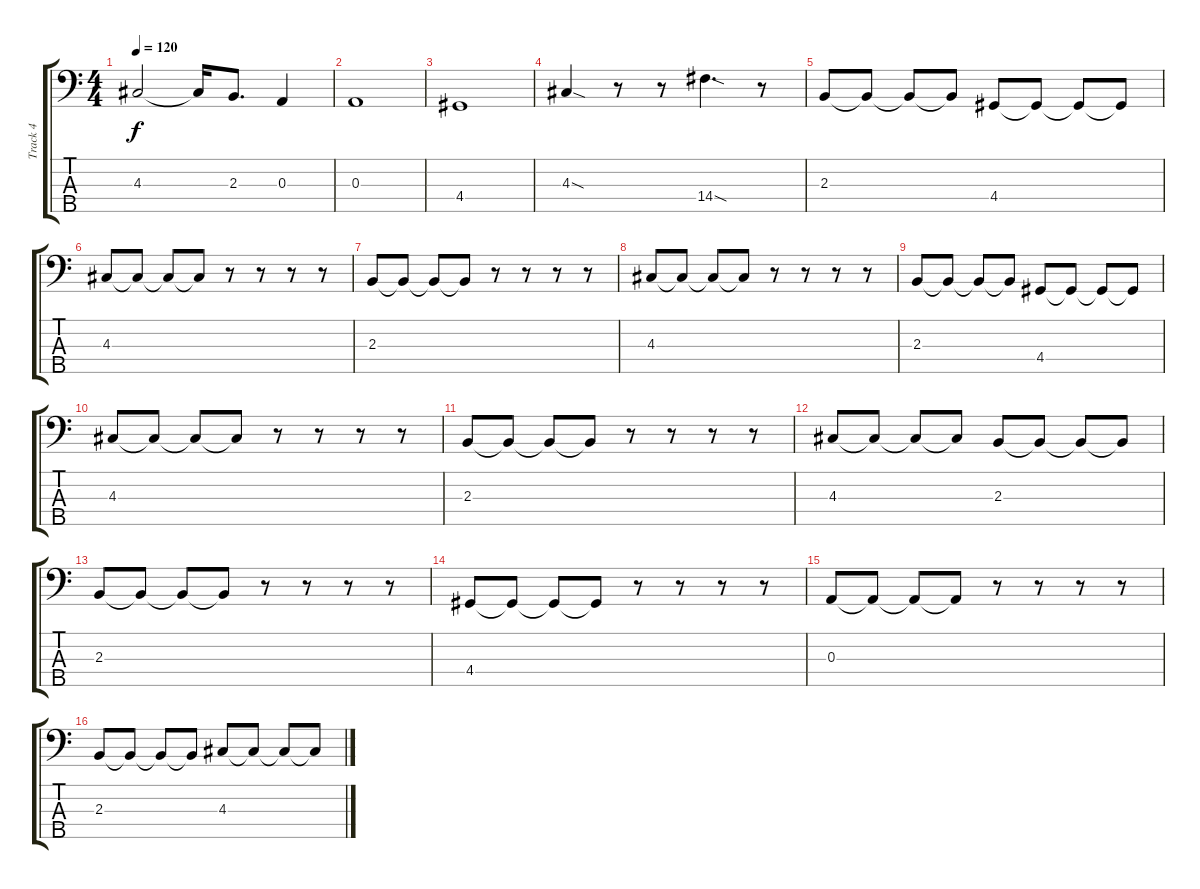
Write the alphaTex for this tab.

\track ("Track 4" "Track 4") {instrument electricbassfinger}
\staff {score tabs}
\tuning (G2 D2 A1 E1 B0) {hide}
\ts (4 4)
\tempo 120
\clef f4
\ks c
4.3.2{dy f} 4.3{t}.16 2.3.8{d} 0.3.4 |
0.3.1 |
4.4.1 |
4.3{sod}.4 r.8 r.8 14.4{sod}.4{d} r.8 |
2.3.8 2.3{t}.8 2.3{t}.8 2.3{t}.8 4.4.8 4.4{t}.8 4.4{t}.8 4.4{t}.8 |
4.3.8 4.3{t}.8 4.3{t}.8 4.3{t}.8 r.8 r.8 r.8 r.8 |
2.3.8 2.3{t}.8 2.3{t}.8 2.3{t}.8 r.8 r.8 r.8 r.8 |
4.3.8 4.3{t}.8 4.3{t}.8 4.3{t}.8 r.8 r.8 r.8 r.8 |
2.3.8 2.3{t}.8 2.3{t}.8 2.3{t}.8 4.4.8 4.4{t}.8 4.4{t}.8 4.4{t}.8 |
4.3.8 4.3{t}.8 4.3{t}.8 4.3{t}.8 r.8 r.8 r.8 r.8 |
2.3.8 2.3{t}.8 2.3{t}.8 2.3{t}.8 r.8 r.8 r.8 r.8 |
4.3.8 4.3{t}.8 4.3{t}.8 4.3{t}.8 2.3.8 2.3{t}.8 2.3{t}.8 2.3{t}.8 |
2.3.8 2.3{t}.8 2.3{t}.8 2.3{t}.8 r.8 r.8 r.8 r.8 |
4.4.8 4.4{t}.8 4.4{t}.8 4.4{t}.8 r.8 r.8 r.8 r.8 |
0.3.8 0.3{t}.8 0.3{t}.8 0.3{t}.8 r.8 r.8 r.8 r.8 |
2.3.8 2.3{t}.8 2.3{t}.8 2.3{t}.8 4.3.8 4.3{t}.8 4.3{t}.8 4.3{t}.8
